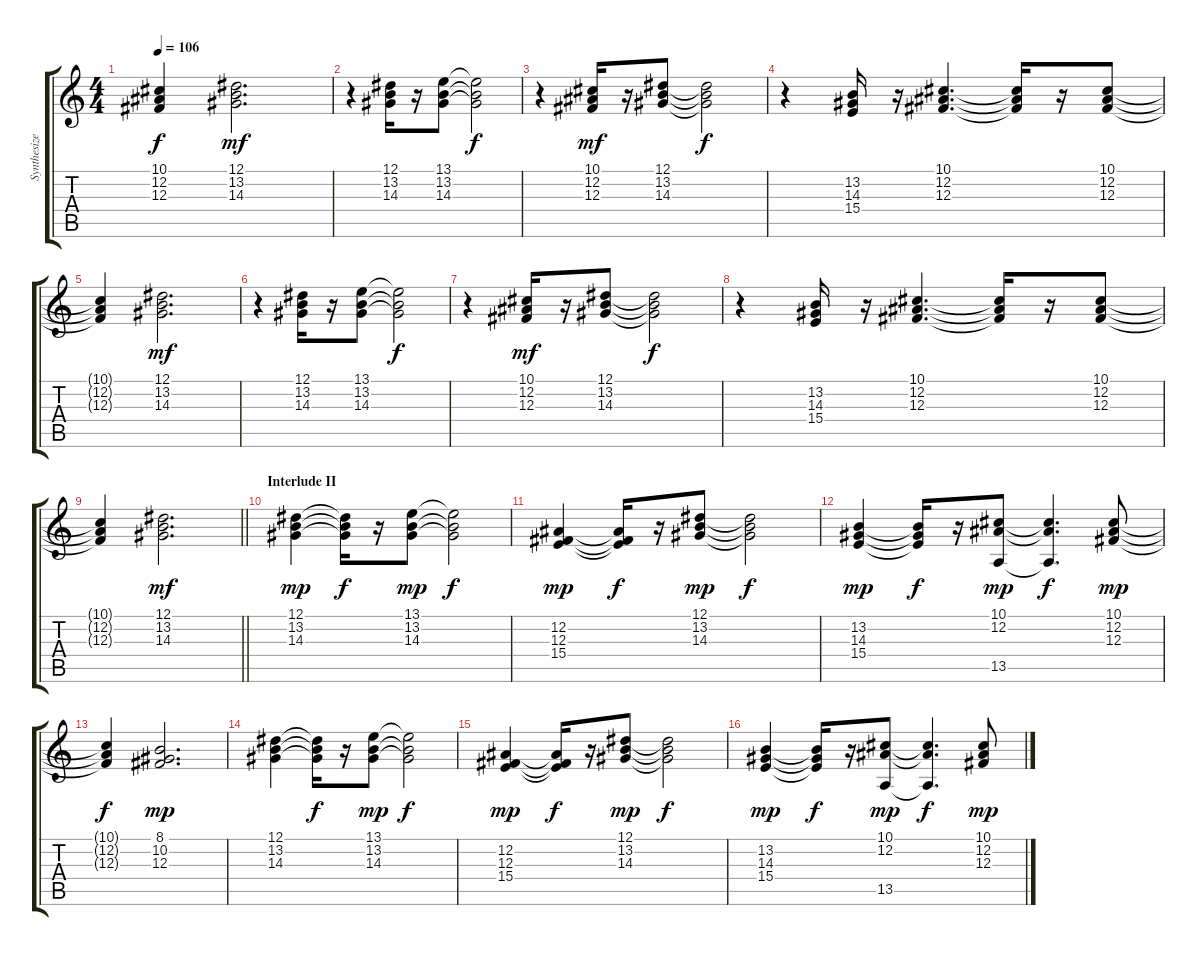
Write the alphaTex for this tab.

\track ("Synthesizer II" "Synthesize") {instrument synthstrings1}
\staff {score tabs}
\tuning (Eb4 Bb3 Gb3 Db3 Ab2 Eb2) {hide}
\ts (4 4)
\tempo 106
\clef g2
\ks c
(10.1{t} 12.2{t} 12.3{t}).4{dy f} (12.1 13.2 14.3).2{d dy mf} |
r.4 (12.1 13.2 14.3).16 r.16 (13.1 13.2 14.3).8 (13.1{t} 13.2{t} 14.3{t}).2{dy f} |
r.4 (10.1 12.2 12.3).16{dy mf} r.16 (12.1 13.2 14.3).8 (12.1{t} 13.2{t} 14.3{t}).2{dy f} |
r.4 (13.2 14.3 15.4).16 r.16 (10.1 12.2 12.3).4{d} (10.1{t} 12.2{t} 12.3{t}).16 r.16 (10.1 12.2 12.3).8 |
(10.1{t} 12.2{t} 12.3{t}).4 (12.1 13.2 14.3).2{d dy mf} |
r.4 (12.1 13.2 14.3).16 r.16 (13.1 13.2 14.3).8 (13.1{t} 13.2{t} 14.3{t}).2{dy f} |
r.4 (10.1 12.2 12.3).16{dy mf} r.16 (12.1 13.2 14.3).8 (12.1{t} 13.2{t} 14.3{t}).2{dy f} |
r.4 (13.2 14.3 15.4).16 r.16 (10.1 12.2 12.3).4{d} (10.1{t} 12.2{t} 12.3{t}).16 r.16 (10.1 12.2 12.3).8 |
\barLineRight lightlight
(10.1{t} 12.2{t} 12.3{t}).4 (12.1 13.2 14.3).2{d dy mf} |
\section ("" "Interlude II")
(12.1 13.2 14.3).4{dy mp} (12.1{t} 13.2{t} 14.3{t}).16{dy f} r.16 (13.1 13.2 14.3).8{dy mp} (13.1{t} 13.2{t} 14.3{t}).2{dy f} |
(12.2 12.3 15.4).4{dy mp} (12.2{t} 12.3{t} 15.4{t}).16{dy f} r.16 (12.1 13.2 14.3).8{dy mp} (12.1{t} 13.2{t} 14.3{t}).2{dy f} |
(13.2 14.3 15.4).4{dy mp} (13.2{t} 14.3{t} 15.4{t}).16{dy f} r.16 (10.1 12.2 13.5).8{dy mp} (10.1{t} 12.2{t} 13.5{t}).4{d dy f} (10.1 12.2 12.3).8{dy mp} |
(10.1{t} 12.2{t} 12.3{t}).4{dy f} (8.1 10.2 12.3).2{d dy mp} |
(12.1 13.2 14.3).4 (12.1{t} 13.2{t} 14.3{t}).16{dy f} r.16 (13.1 13.2 14.3).8{dy mp} (13.1{t} 13.2{t} 14.3{t}).2{dy f} |
(12.2 12.3 15.4).4{dy mp} (12.2{t} 12.3{t} 15.4{t}).16{dy f} r.16 (12.1 13.2 14.3).8{dy mp} (12.1{t} 13.2{t} 14.3{t}).2{dy f} |
(13.2 14.3 15.4).4{dy mp} (13.2{t} 14.3{t} 15.4{t}).16{dy f} r.16 (10.1 12.2 13.5).8{dy mp} (10.1{t} 12.2{t} 13.5{t}).4{d dy f} (10.1 12.2 12.3).8{dy mp}
